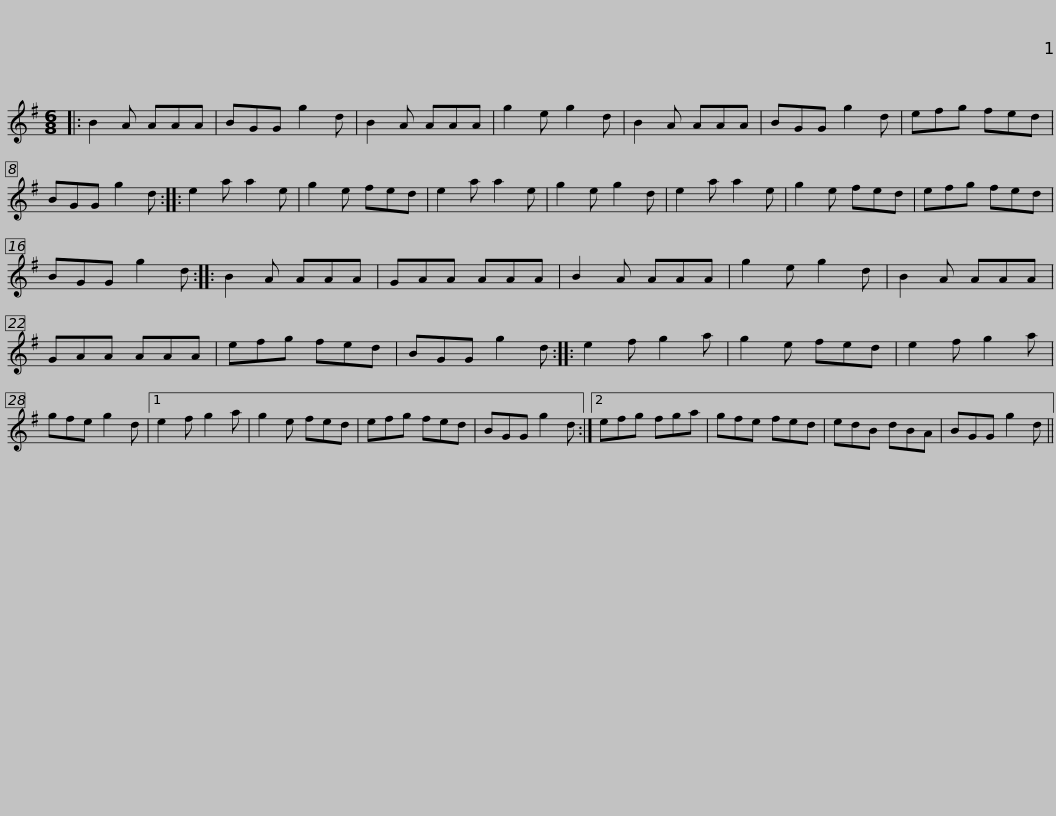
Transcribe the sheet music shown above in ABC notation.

X:1
L:1/8
M:6/8
I:linebreak $
K:G
V:1 treble
V:1
|: B2 A AAA | BGG g2 d | B2 A AAA | g2 e g2 d | B2 A AAA | %5
 BGG g2 d | efg fed | BGG g2 d ::$ e2 a a2 e | g2 e fed | %10
 e2 a a2 e | g2 e g2 d | e2 a a2 e | g2 e fed | efg fed | %15
 BGG g2 d ::$ B2 A AAA | GAA AAA | B2 A AAA | g2 e g2 d | %20
 B2 A AAA | GAA AAA | efg fed | BGG g2 d ::$ e2 f g2 a | %25
 g2 e fed | e2 f g2 a | gfe g2 d |1 e2 f g2 a | g2 e fed | %30
 efg fed | BGG g2 d :|2$ efg fga | gfe fed | edB dBA | %35
 BGG g2 d || %36
